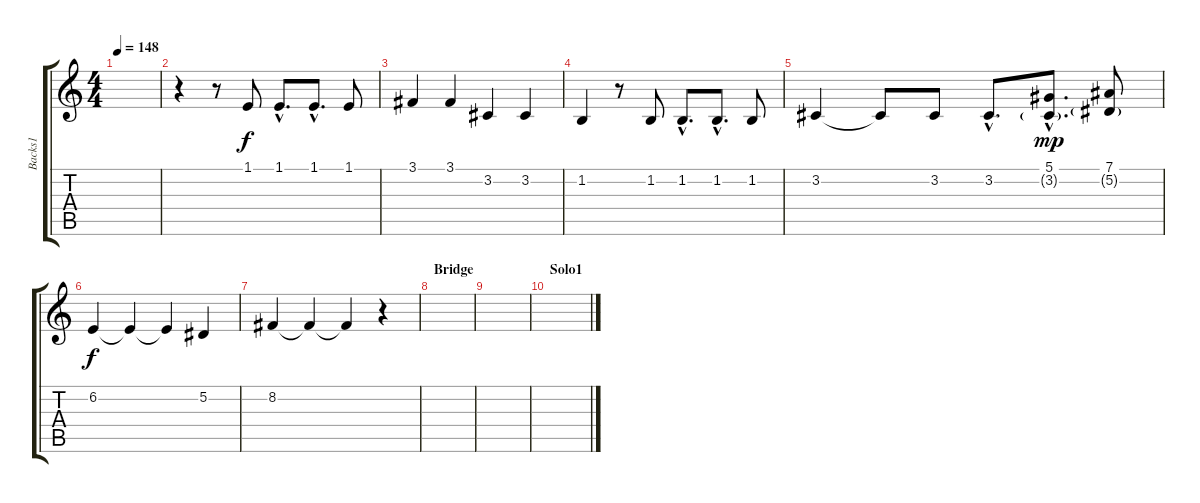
\track ("Backs1" "Backs1") {instrument tenorsax}
\staff {score tabs}
\tuning (Eb4 Bb3 Gb3 Db3 Ab2 Eb2) {hide}
\ts (4 4)
\tempo 148
\clef g2
\ks c
|
r.4 r.8 1.1.8 1.1{hac}.8{d} 1.1{hac}.8{d} 1.1.8 |
3.1.4 3.1.4 3.2.4 3.2.4 |
1.2.4 r.8 1.2.8 1.2{hac}.8{d} 1.2{hac}.8{d} 1.2.8 |
3.2.4 3.2{t}.8 3.2.8 3.2{hac}.8{d} (5.1{hac} 3.2{g hac}).8{d dy mp} (7.1 5.2{g}).8 |
6.2.4{dy f} 6.2{t}.4 6.2{t}.4 5.2.4 |
8.2.4 8.2{t}.4 8.2{t}.4 r.4 |
\section ("" "Bridge")
|
|
\section ("" "Solo1")
